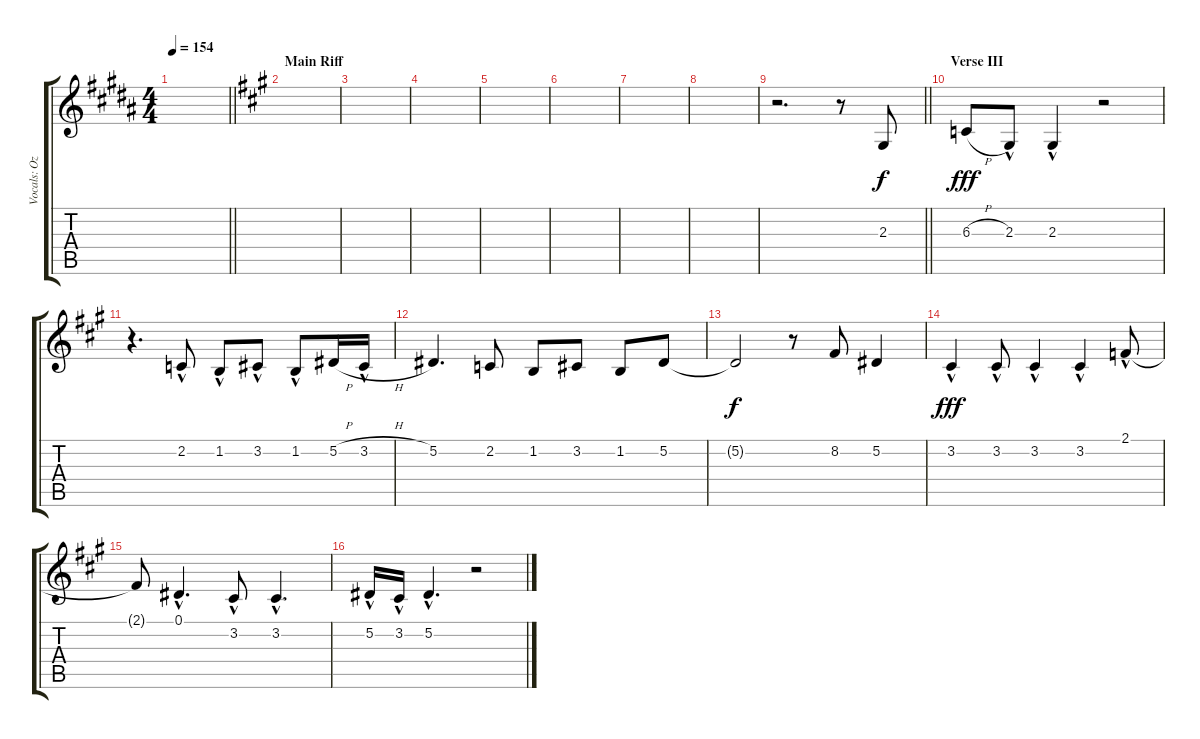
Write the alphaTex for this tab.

\track ("Vocals: Ozzy" "Vocals: Oz") {instrument lead2sawtooth}
\staff {score tabs}
\tuning (Eb4 Bb3 Gb3 Db3 Ab2 Eb2) {hide}
\ts (4 4)
\tempo 154
\clef g2
\barLineRight lightlight
\ks b
|
\section ("" "Main Riff")
\ks a
|
|
|
|
|
|
|
\barLineRight lightlight
r.2{d} r.8 2.3.8{dy f} |
\section ("" "Verse III")
6.3{h}.8{dy fff} 2.3{hac}.8 2.3{hac}.4 r.2 |
r.4{d} 2.2{hac}.8 1.2{hac}.8 3.2{hac}.8 1.2{hac}.8 5.2{h}.16 3.2{h hac}.16 |
5.2.4{d} 2.2.8 1.2.8 3.2.8 1.2.8 5.2.8 |
5.2{t}.2{dy f} r.8 8.2.8 5.2.4 |
3.2{hac}.4{dy fff} 3.2{hac}.8 3.2{hac}.4 3.2{hac}.4 2.1{hac}.8 |
2.1{t}.8 0.1{hac}.4{d} 3.2{hac}.8 3.2{hac}.4{d} |
5.2{hac}.16 3.2{hac}.16 5.2{hac}.4{d} r.2
